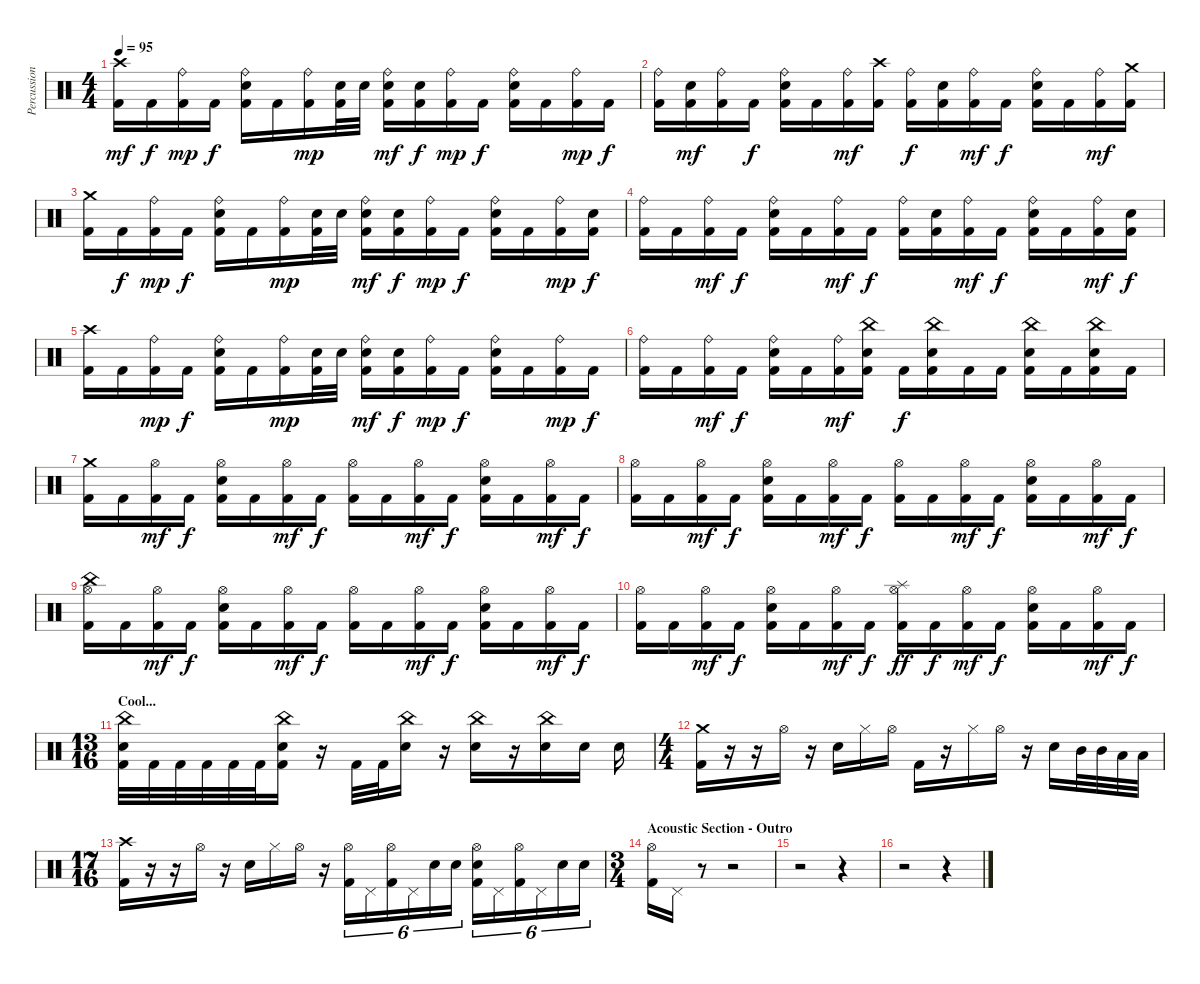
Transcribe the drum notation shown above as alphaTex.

\track ("Percussion" "Percussion") {instrument percussion}
\staff {score}
\articulation defaults
\ts (4 4)
\tempo 95
\clef neutral
\ks c
("Crash high (hit)" "Kick (hit) 2").16{dy mf} "Kick (hit) 2".16{dy f} ("Ride (bell)" "Kick (hit) 2").16{dy mp} "Kick (hit) 2".16{dy f} ("Ride (bell)" "Electric Snare (hit)" "Kick (hit) 2").16 "Kick (hit) 2".16 ("Ride (bell)" "Kick (hit) 2").16{dy mp} ("Electric Snare (hit)" "Kick (hit) 2").32 "Electric Snare (hit)".32 ("Ride (bell)" "Electric Snare (hit)" "Kick (hit) 2").16{dy mf} ("Electric Snare (hit)" "Kick (hit) 2").16{dy f} ("Ride (bell)" "Kick (hit) 2").16{dy mp} "Kick (hit) 2".16{dy f} ("Ride (bell)" "Electric Snare (hit)" "Kick (hit) 2").16 "Kick (hit) 2".16 ("Ride (bell)" "Kick (hit) 2").16{dy mp} "Kick (hit) 2".16{dy f} |
("Ride (bell)" "Kick (hit) 2").16 ("Electric Snare (hit)" "Kick (hit) 2").16{dy mf} ("Ride (bell)" "Kick (hit) 2").16 "Kick (hit) 2".16{dy f} ("Ride (bell)" "Electric Snare (hit)" "Kick (hit) 2").16 "Kick (hit) 2".16 ("Ride (bell)" "Kick (hit) 2").16{dy mf} ("Crash high (hit)" "Kick (hit) 2").16 ("Ride (bell)" "Kick (hit) 2").16{dy f} ("Electric Snare (hit)" "Kick (hit) 2").16 ("Ride (bell)" "Kick (hit) 2").16{dy mf} "Kick (hit) 2".16{dy f} ("Ride (bell)" "Electric Snare (hit)" "Kick (hit) 2").16 "Kick (hit) 2".16 ("Ride (bell)" "Kick (hit) 2").16{dy mf} ("Crash medium (hit)" "Kick (hit) 2").16 |
("Crash medium (hit)" "Kick (hit) 2").16 "Kick (hit) 2".16{dy f} ("Ride (bell)" "Kick (hit) 2").16{dy mp} "Kick (hit) 2".16{dy f} ("Ride (bell)" "Electric Snare (hit)" "Kick (hit) 2").16 "Kick (hit) 2".16 ("Ride (bell)" "Kick (hit) 2").16{dy mp} ("Electric Snare (hit)" "Kick (hit) 2").32 "Electric Snare (hit)".32 ("Ride (bell)" "Electric Snare (hit)" "Kick (hit) 2").16{dy mf} ("Electric Snare (hit)" "Kick (hit) 2").16{dy f} ("Ride (bell)" "Kick (hit) 2").16{dy mp} "Kick (hit) 2".16{dy f} ("Ride (bell)" "Electric Snare (hit)" "Kick (hit) 2").16 "Kick (hit) 2".16 ("Ride (bell)" "Kick (hit) 2").16{dy mp} ("Electric Snare (hit)" "Kick (hit) 2").16{dy f} |
("Ride (bell)" "Kick (hit) 2").16 "Kick (hit) 2".16 ("Ride (bell)" "Kick (hit) 2").16{dy mf} "Kick (hit) 2".16{dy f} ("Ride (bell)" "Electric Snare (hit)" "Kick (hit) 2").16 "Kick (hit) 2".16 ("Ride (bell)" "Kick (hit) 2").16{dy mf} "Kick (hit) 2".16{dy f} ("Ride (bell)" "Kick (hit) 2").16 ("Electric Snare (hit)" "Kick (hit) 2").16 ("Ride (bell)" "Kick (hit) 2").16{dy mf} "Kick (hit) 2".16{dy f} ("Ride (bell)" "Electric Snare (hit)" "Kick (hit) 2").16 "Kick (hit) 2".16 ("Ride (bell)" "Kick (hit) 2").16{dy mf} ("Electric Snare (hit)" "Kick (hit) 2").16{dy f} |
("Crash high (hit)" "Kick (hit) 2").16 "Kick (hit) 2".16 ("Ride (bell)" "Kick (hit) 2").16{dy mp} "Kick (hit) 2".16{dy f} ("Ride (bell)" "Electric Snare (hit)" "Kick (hit) 2").16 "Kick (hit) 2".16 ("Ride (bell)" "Kick (hit) 2").16{dy mp} ("Electric Snare (hit)" "Kick (hit) 2").32 "Electric Snare (hit)".32 ("Ride (bell)" "Electric Snare (hit)" "Kick (hit) 2").16{dy mf} ("Electric Snare (hit)" "Kick (hit) 2").16{dy f} ("Ride (bell)" "Kick (hit) 2").16{dy mp} "Kick (hit) 2".16{dy f} ("Ride (bell)" "Electric Snare (hit)" "Kick (hit) 2").16 "Kick (hit) 2".16 ("Ride (bell)" "Kick (hit) 2").16{dy mp} "Kick (hit) 2".16{dy f} |
("Ride (bell)" "Kick (hit) 2").16 "Kick (hit) 2".16 ("Ride (bell)" "Kick (hit) 2").16{dy mf} "Kick (hit) 2".16{dy f} ("Ride (bell)" "Electric Snare (hit)" "Kick (hit) 2").16 "Kick (hit) 2".16 ("Ride (bell)" "Kick (hit) 2").16{dy mf} ("China (hit)" "Electric Snare (hit)" "Kick (hit) 2").16 "Kick (hit) 2".16{dy f} ("China (hit)" "Electric Snare (hit)" "Kick (hit) 2").16 "Kick (hit) 2".16 "Kick (hit) 2".16 ("China (hit)" "Electric Snare (hit)" "Kick (hit) 2").16 "Kick (hit) 2".16 ("China (hit)" "Electric Snare (hit)" "Kick (hit) 2").16 "Kick (hit) 2".16 |
("Crash medium (hit)" "Kick (hit) 2").16 "Kick (hit) 2".16 ("Hi-Hat (open)" "Kick (hit) 2").16{dy mf} "Kick (hit) 2".16{dy f} ("Hi-Hat (open)" "Electric Snare (hit)" "Kick (hit) 2").16 "Kick (hit) 2".16 ("Hi-Hat (open)" "Kick (hit) 2").16{dy mf} "Kick (hit) 2".16{dy f} ("Hi-Hat (open)" "Kick (hit) 2").16 "Kick (hit) 2".16 ("Hi-Hat (open)" "Kick (hit) 2").16{dy mf} "Kick (hit) 2".16{dy f} ("Hi-Hat (open)" "Electric Snare (hit)" "Kick (hit) 2").16 "Kick (hit) 2".16 ("Hi-Hat (open)" "Kick (hit) 2").16{dy mf} "Kick (hit) 2".16{dy f} |
("Hi-Hat (open)" "Kick (hit) 2").16 "Kick (hit) 2".16 ("Hi-Hat (open)" "Kick (hit) 2").16{dy mf} "Kick (hit) 2".16{dy f} ("Hi-Hat (open)" "Electric Snare (hit)" "Kick (hit) 2").16 "Kick (hit) 2".16 ("Hi-Hat (open)" "Kick (hit) 2").16{dy mf} "Kick (hit) 2".16{dy f} ("Hi-Hat (open)" "Kick (hit) 2").16 "Kick (hit) 2".16 ("Hi-Hat (open)" "Kick (hit) 2").16{dy mf} "Kick (hit) 2".16{dy f} ("Hi-Hat (open)" "Electric Snare (hit)" "Kick (hit) 2").16 "Kick (hit) 2".16 ("Hi-Hat (open)" "Kick (hit) 2").16{dy mf} "Kick (hit) 2".16{dy f} |
("Hi-Hat (open)" "China (hit)" "Kick (hit) 2").16 "Kick (hit) 2".16 ("Hi-Hat (open)" "Kick (hit) 2").16{dy mf} "Kick (hit) 2".16{dy f} ("Hi-Hat (open)" "Electric Snare (hit)" "Kick (hit) 2").16 "Kick (hit) 2".16 ("Hi-Hat (open)" "Kick (hit) 2").16{dy mf} "Kick (hit) 2".16{dy f} ("Hi-Hat (open)" "Kick (hit) 2").16 "Kick (hit) 2".16 ("Hi-Hat (open)" "Kick (hit) 2").16{dy mf} "Kick (hit) 2".16{dy f} ("Hi-Hat (open)" "Electric Snare (hit)" "Kick (hit) 2").16 "Kick (hit) 2".16 ("Hi-Hat (open)" "Kick (hit) 2").16{dy mf} "Kick (hit) 2".16{dy f} |
("Hi-Hat (open)" "Kick (hit) 2").16 "Kick (hit) 2".16 ("Hi-Hat (open)" "Kick (hit) 2").16{dy mf} "Kick (hit) 2".16{dy f} ("Hi-Hat (open)" "Electric Snare (hit)" "Kick (hit) 2").16 "Kick (hit) 2".16 ("Hi-Hat (open)" "Kick (hit) 2").16{dy mf} "Kick (hit) 2".16{dy f} ("Hi-Hat (open)" "Splash (hit)" "Kick (hit) 2").16{dy ff} "Kick (hit) 2".16{dy f} ("Hi-Hat (open)" "Kick (hit) 2").16{dy mf} "Kick (hit) 2".16{dy f} ("Hi-Hat (open)" "Electric Snare (hit)" "Kick (hit) 2").16 "Kick (hit) 2".16 ("Hi-Hat (open)" "Kick (hit) 2").16{dy mf} "Kick (hit) 2".16{dy f} |
\ts (13 16)
\section ("" "Cool...")
("China (hit)" "Electric Snare (hit)" "Kick (hit) 2").32 "Kick (hit) 2".32 "Kick (hit) 2".32 "Kick (hit) 2".32 "Kick (hit) 2".32 "Kick (hit) 2".32 ("China (hit)" "Electric Snare (hit)" "Kick (hit) 2").16 r.16 "Kick (hit) 2".32 "Kick (hit) 2".32 ("China (hit)" "Electric Snare (hit)").16 r.16 ("China (hit)" "Electric Snare (hit)").16 r.16 ("China (hit)" "Electric Snare (hit)").16 "Electric Snare (hit)".16 "Electric Snare (hit)".16 |
\ts (4 4)
("Crash medium (hit)" "Kick (hit) 2").16 r.16 r.16 "Hi-Hat (open)".16 r.16 "Electric Snare (hit)".16 "Hi-Hat (closed)".16 "Hi-Hat (open)".16 "Kick (hit) 2".16 r.16 "Hi-Hat (closed)".16 "Hi-Hat (open)".16 r.16 "Electric Snare (hit)".16 "Mid Tom (hit)".32 "Mid Tom (hit)".32 "Low Tom (hit)".32 "Low Tom (hit)".32 |
\ts (17 16)
("Crash high (hit)" "Kick (hit) 2").16 r.16 r.16 "Hi-Hat (open)".16 r.16 "Electric Snare (hit)".16 "Hi-Hat (closed)".16 "Hi-Hat (open)".16 r.16 ("Hi-Hat (open)" "Kick (hit) 2").16{tu (6 4)} "Pedal Hi-Hat (hit)".16{tu (6 4)} ("Hi-Hat (open)" "Kick (hit) 2").16{tu (6 4)} "Pedal Hi-Hat (hit)".16{tu (6 4)} "Electric Snare (hit)".16{tu (6 4)} "Electric Snare (hit)".16{tu (6 4)} ("Hi-Hat (open)" "Electric Snare (hit)" "Kick (hit) 2").16{tu (6 4)} "Pedal Hi-Hat (hit)".16{tu (6 4)} ("Hi-Hat (open)" "Kick (hit) 2").16{tu (6 4)} "Pedal Hi-Hat (hit)".16{tu (6 4)} "Electric Snare (hit)".16{tu (6 4)} "Electric Snare (hit)".16{tu (6 4)} |
\ts (3 4)
\section ("" "Acoustic Section - Outro")
("Hi-Hat (open)" "Kick (hit) 2").16 "Pedal Hi-Hat (hit)".16 r.8 r.2 |
r.2 r.4 |
r.2 r.4
